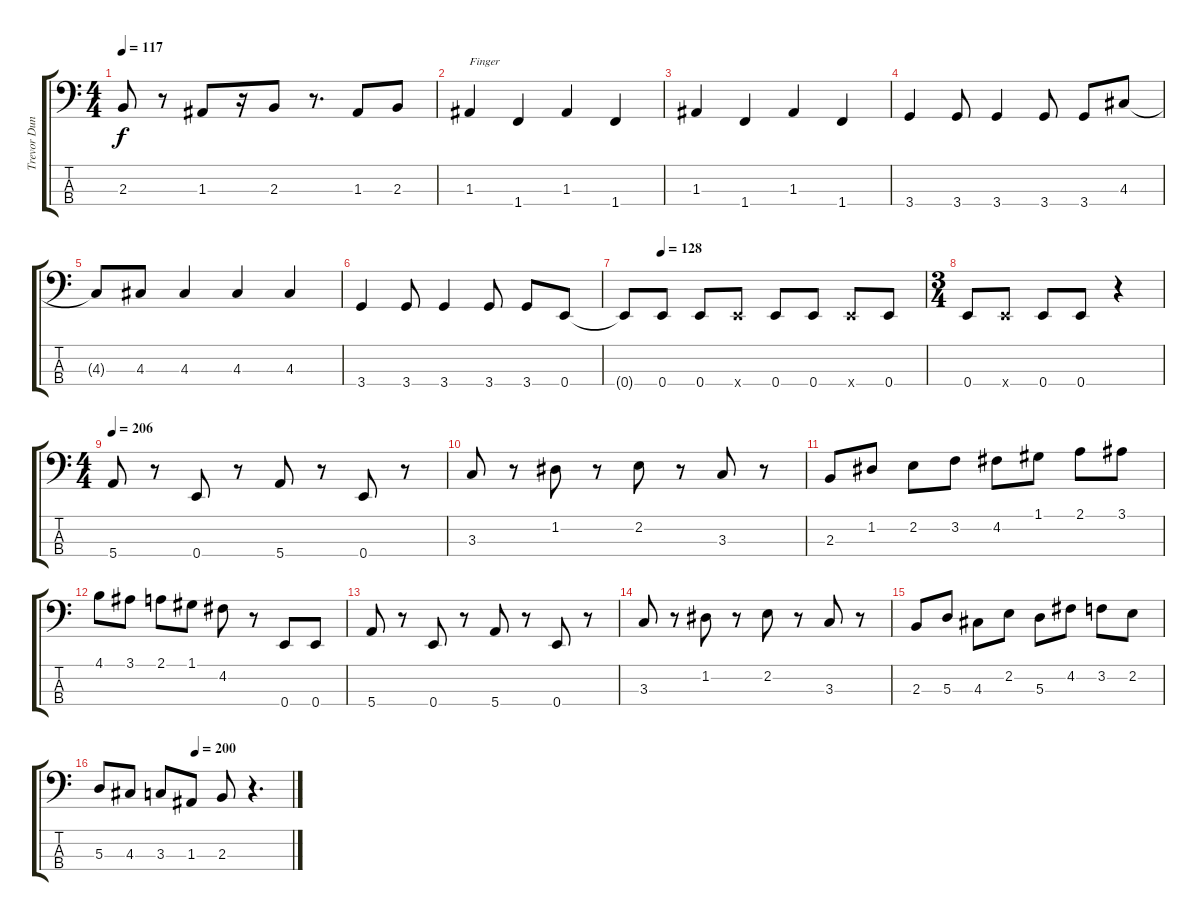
\track ("Trevor Dunn - Bass" "Trevor Dun") {instrument electricbassfinger}
\staff {score tabs}
\tuning (G2 D2 A1 E1) {hide}
\ts (4 4)
\tempo 117
\clef f4
\ks c
2.3.8{dy f} r.8 1.3.8 r.16 2.3.8 r.8{d} 1.3.8 2.3.8 |
1.3.4{txt "Finger" volume 15 instrument electricbassfinger} 1.4.4 1.3.4 1.4.4 |
1.3.4 1.4.4 1.3.4 1.4.4 |
3.4.4 3.4.8 3.4.4 3.4.8 3.4.8 4.3.8 |
4.3{t}.8 4.3.8 4.3.4 4.3.4 4.3.4 |
3.4.4 3.4.8 3.4.4 3.4.8 3.4.8 0.4.8 |
\tempo (128 0.125)
0.4{t}.8 0.4.8 0.4.8 0.4{x}.8 0.4.8 0.4.8 0.4{x}.8 0.4.8 |
\ts (3 4)
0.4.8 0.4{x}.8 0.4.8 0.4.8 r.4 |
\ts (4 4)
\tempo 206
5.4.8 r.8 0.4.8 r.8 5.4.8 r.8 0.4.8 r.8 |
3.3.8 r.8 1.2.8 r.8 2.2.8 r.8 3.3.8 r.8 |
2.3.8 1.2.8 2.2.8 3.2.8 4.2.8 1.1.8 2.1.8 3.1.8 |
4.1.8 3.1.8 2.1.8 1.1.8 4.2.8 r.8 0.4.8 0.4.8 |
5.4.8 r.8 0.4.8 r.8 5.4.8 r.8 0.4.8 r.8 |
3.3.8 r.8 1.2.8 r.8 2.2.8 r.8 3.3.8 r.8 |
2.3.8 5.3.8 4.3.8 2.2.8 5.3.8 4.2.8 3.2.8 2.2.8 |
\tempo (200 0.5)
5.3.8 4.3.8 3.3.8 1.3.8 2.3.8 r.4{d}
